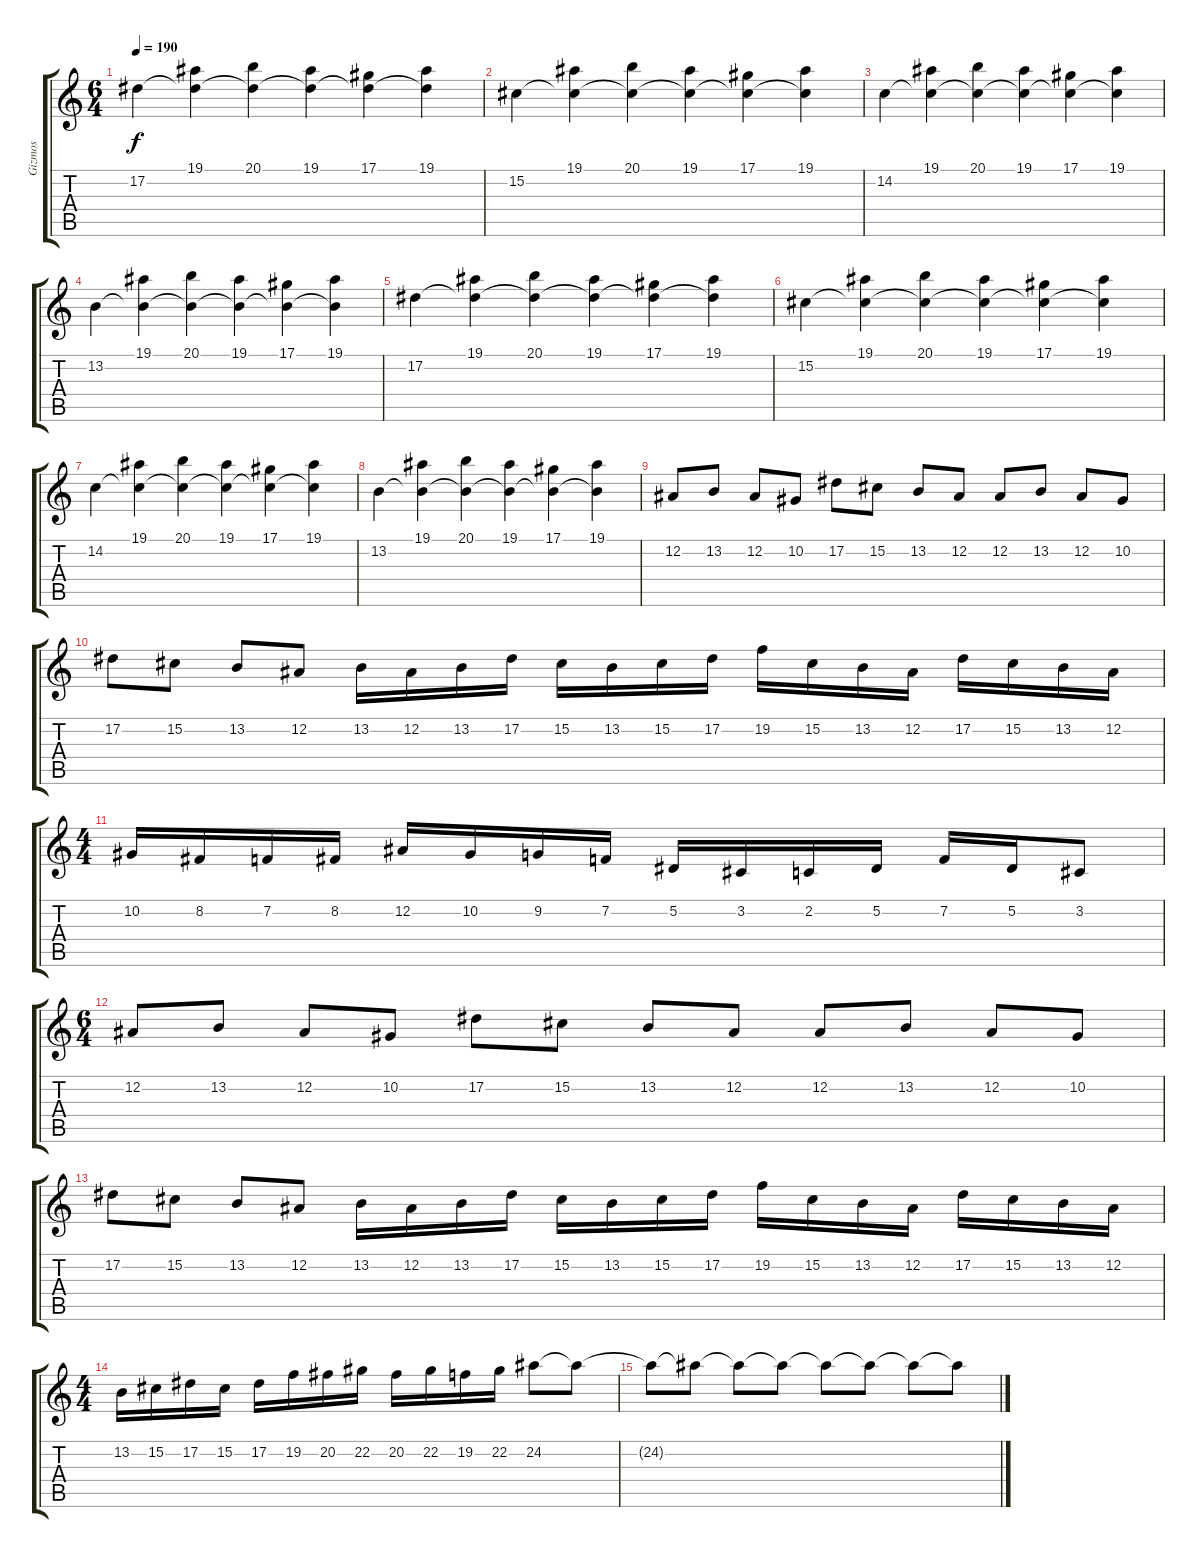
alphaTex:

\track ("Gizmos" "Gizmos") {instrument lead2sawtooth}
\staff {score tabs}
\tuning (Eb4 Bb3 Gb3 Db3 Ab2 Eb2) {hide}
\ts (6 4)
\tempo 190
\clef g2
\ks c
17.2.4{dy f} (19.1 17.2{t}).4 (20.1 17.2{t}).4 (19.1 17.2{t}).4 (17.1 17.2{t}).4 (19.1 17.2{t}).4 |
15.2.4 (19.1 15.2{t}).4 (20.1 15.2{t}).4 (19.1 15.2{t}).4 (17.1 15.2{t}).4 (19.1 15.2{t}).4 |
14.2.4 (19.1 14.2{t}).4 (20.1 14.2{t}).4 (19.1 14.2{t}).4 (17.1 14.2{t}).4 (19.1 14.2{t}).4 |
13.2.4 (19.1 13.2{t}).4 (20.1 13.2{t}).4 (19.1 13.2{t}).4 (17.1 13.2{t}).4 (19.1 13.2{t}).4 |
17.2.4 (19.1 17.2{t}).4 (20.1 17.2{t}).4 (19.1 17.2{t}).4 (17.1 17.2{t}).4 (19.1 17.2{t}).4 |
15.2.4 (19.1 15.2{t}).4 (20.1 15.2{t}).4 (19.1 15.2{t}).4 (17.1 15.2{t}).4 (19.1 15.2{t}).4 |
14.2.4 (19.1 14.2{t}).4 (20.1 14.2{t}).4 (19.1 14.2{t}).4 (17.1 14.2{t}).4 (19.1 14.2{t}).4 |
13.2.4 (19.1 13.2{t}).4 (20.1 13.2{t}).4 (19.1 13.2{t}).4 (17.1 13.2{t}).4 (19.1 13.2{t}).4 |
12.2.8 13.2.8 12.2.8 10.2.8 17.2.8 15.2.8 13.2.8 12.2.8 12.2.8 13.2.8 12.2.8 10.2.8 |
17.2.8 15.2.8 13.2.8 12.2.8 13.2.16 12.2.16 13.2.16 17.2.16 15.2.16 13.2.16 15.2.16 17.2.16 19.2.16 15.2.16 13.2.16 12.2.16 17.2.16 15.2.16 13.2.16 12.2.16 |
\ts (4 4)
10.2.16 8.2.16 7.2.16 8.2.16 12.2.16 10.2.16 9.2.16 7.2.16 5.2.16 3.2.16 2.2.16 5.2.16 7.2.16 5.2.16 3.2.8 |
\ts (6 4)
12.2.8 13.2.8 12.2.8 10.2.8 17.2.8 15.2.8 13.2.8 12.2.8 12.2.8 13.2.8 12.2.8 10.2.8 |
17.2.8 15.2.8 13.2.8 12.2.8 13.2.16 12.2.16 13.2.16 17.2.16 15.2.16 13.2.16 15.2.16 17.2.16 19.2.16 15.2.16 13.2.16 12.2.16 17.2.16 15.2.16 13.2.16 12.2.16 |
\ts (4 4)
13.2.16 15.2.16 17.2.16 15.2.16 17.2.16 19.2.16 20.2.16 22.2.16 20.2.16 22.2.16 19.2.16 22.2.16 24.2.8 24.2{t}.8 |
24.2{t}.8 24.2{t}.8 24.2{t}.8 24.2{t}.8 24.2{t}.8 24.2{t}.8 24.2{t}.8 24.2{t}.8
